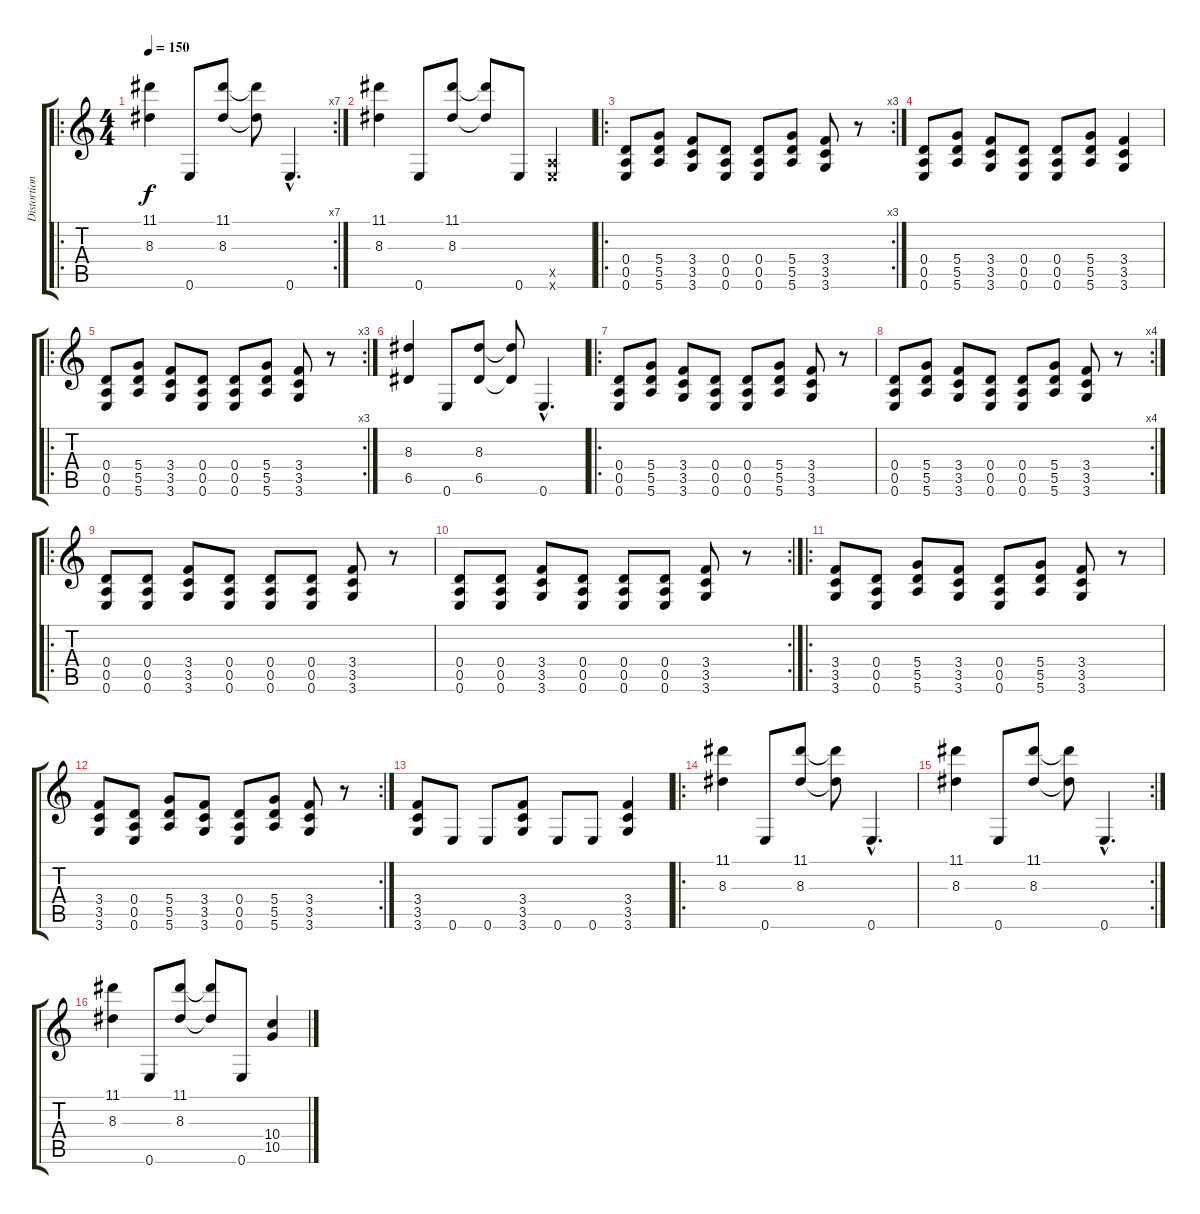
\track ("Distortion Guitar" "Distortion") {instrument distortionguitar}
\staff {score tabs}
\tuning (E4 B3 G3 D3 A2 E2) {hide}
\ro
\rc 7
\ts (4 4)
\tempo 150
\clef g2
\ks c
(11.1 8.3).4{dy f instrument distortionguitar} 0.6.8 (11.1 8.3).8 (11.1{t} 8.3{t}).8 0.6{hac}.4{d} |
(11.1 8.3).4 0.6.8 (11.1 8.3).8 (11.1{t} 8.3{t}).8 0.6.8 (0.5{x} 0.6{x}).4 |
\ro
\rc 3
(0.4 0.5 0.6).8 (5.4 5.5 5.6).8 (3.4 3.5 3.6).8 (0.4 0.5 0.6).8 (0.4 0.5 0.6).8 (5.4 5.5 5.6).8 (3.4 3.5 3.6).8 r.8 |
(0.4 0.5 0.6).8 (5.4 5.5 5.6).8 (3.4 3.5 3.6).8 (0.4 0.5 0.6).8 (0.4 0.5 0.6).8 (5.4 5.5 5.6).8 (3.4 3.5 3.6).4 |
\ro
\rc 3
(0.4 0.5 0.6).8 (5.4 5.5 5.6).8 (3.4 3.5 3.6).8 (0.4 0.5 0.6).8 (0.4 0.5 0.6).8 (5.4 5.5 5.6).8 (3.4 3.5 3.6).8 r.8 |
(8.3 6.5).4 0.6.8 (8.3 6.5).8 (8.3{t} 6.5{t}).8 0.6{hac}.4{d} |
\ro
(0.4 0.5 0.6).8 (5.4 5.5 5.6).8 (3.4 3.5 3.6).8 (0.4 0.5 0.6).8 (0.4 0.5 0.6).8 (5.4 5.5 5.6).8 (3.4 3.5 3.6).8 r.8 |
\rc 4
(0.4 0.5 0.6).8 (5.4 5.5 5.6).8 (3.4 3.5 3.6).8 (0.4 0.5 0.6).8 (0.4 0.5 0.6).8 (5.4 5.5 5.6).8 (3.4 3.5 3.6).8 r.8 |
\ro
(0.4 0.5 0.6).8 (0.4 0.5 0.6).8 (3.4 3.5 3.6).8 (0.4 0.5 0.6).8 (0.4 0.5 0.6).8 (0.4 0.5 0.6).8 (3.4 3.5 3.6).8 r.8 |
\rc 2
(0.4 0.5 0.6).8 (0.4 0.5 0.6).8 (3.4 3.5 3.6).8 (0.4 0.5 0.6).8 (0.4 0.5 0.6).8 (0.4 0.5 0.6).8 (3.4 3.5 3.6).8 r.8 |
\ro
(3.4 3.5 3.6).8 (0.4 0.5 0.6).8 (5.4 5.5 5.6).8 (3.4 3.5 3.6).8 (0.4 0.5 0.6).8 (5.4 5.5 5.6).8 (3.4 3.5 3.6).8 r.8 |
\rc 2
(3.4 3.5 3.6).8 (0.4 0.5 0.6).8 (5.4 5.5 5.6).8 (3.4 3.5 3.6).8 (0.4 0.5 0.6).8 (5.4 5.5 5.6).8 (3.4 3.5 3.6).8 r.8 |
(3.4 3.5 3.6).8 0.6.8 0.6.8 (3.4 3.5 3.6).8 0.6.8 0.6.8 (3.4 3.5 3.6).4 |
\ro
(11.1 8.3).4 0.6.8 (11.1 8.3).8 (11.1{t} 8.3{t}).8 0.6{hac}.4{d} |
\rc 2
(11.1 8.3).4 0.6.8 (11.1 8.3).8 (11.1{t} 8.3{t}).8 0.6{hac}.4{d} |
(11.1 8.3).4 0.6.8 (11.1 8.3).8 (11.1{t} 8.3{t}).8 0.6.8 (10.4 10.5).4
